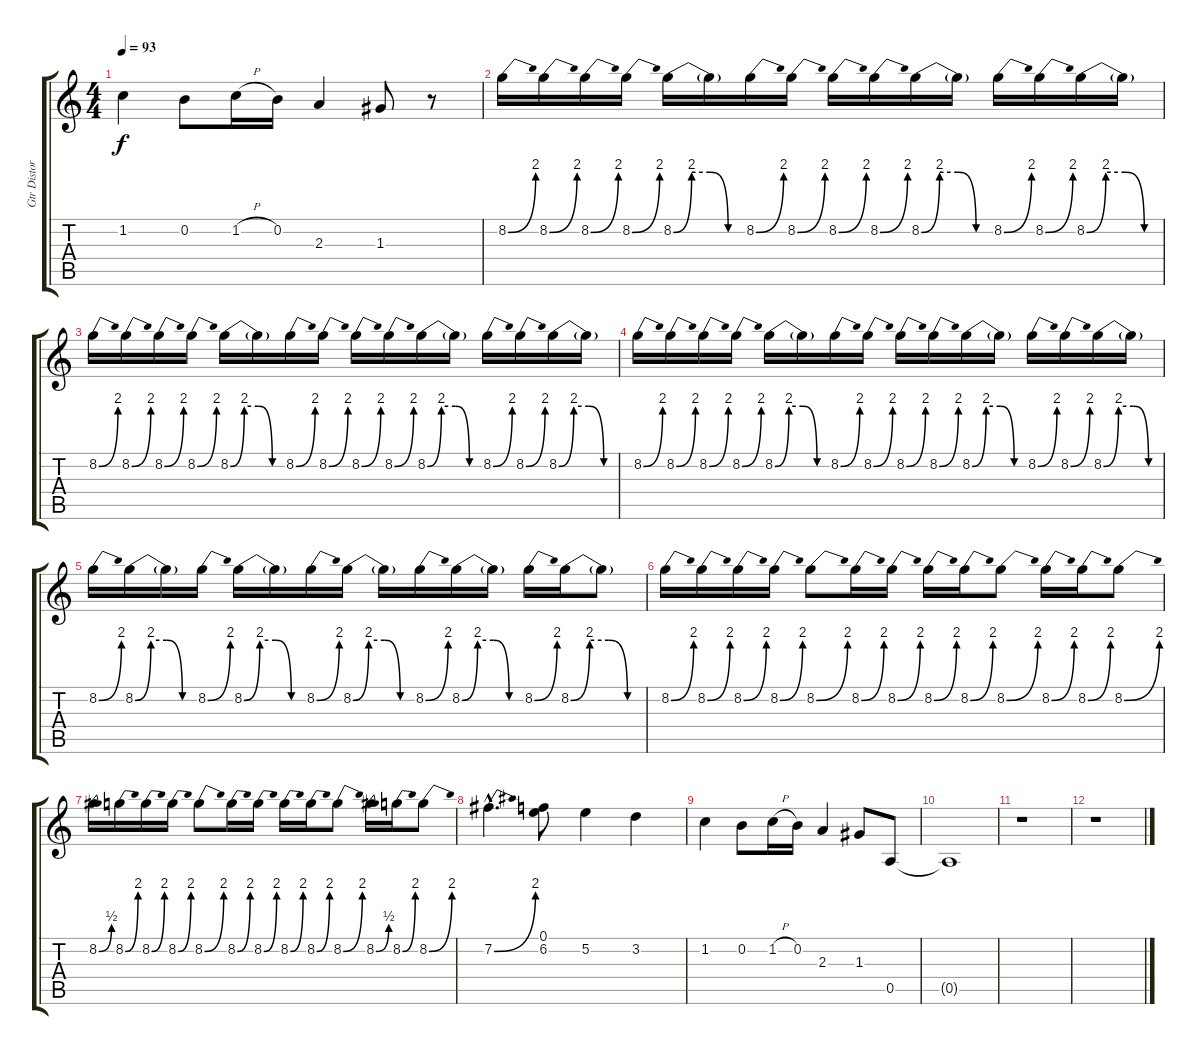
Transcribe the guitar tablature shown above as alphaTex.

\track ("Gtr Distortion" "Gtr Distor") {instrument distortionguitar}
\staff {score tabs}
\tuning (E4 B3 G3 D3 A2 E2) {hide}
\ts (4 4)
\tempo 93
\clef g2
\ks c
1.2.4{dy f} 0.2.8 1.2{h}.16 0.2.16 2.3.4 1.3.8 r.8 |
8.2{be (bend 0 0 60 8)}.16 8.2{be (bend 0 0 60 8)}.16 8.2{be (bend 0 0 60 8)}.16 8.2{be (bend 0 0 60 8)}.16 8.2{be (custom 0 0 15 8 30 8 45 0 60 0)}.16 8.2{t}.16 8.2{be (bend 0 0 60 8)}.16 8.2{be (bend 0 0 60 8)}.16 8.2{be (bend 0 0 60 8)}.16 8.2{be (bend 0 0 60 8)}.16 8.2{be (custom 0 0 15 8 30 8 45 0 60 0)}.16 8.2{t}.16 8.2{be (bend 0 0 60 8)}.16 8.2{be (bend 0 0 60 8)}.16 8.2{be (custom 0 0 15 8 30 8 45 0 60 0)}.16 8.2{t}.16 |
8.2{be (bend 0 0 60 8)}.16 8.2{be (bend 0 0 60 8)}.16 8.2{be (bend 0 0 60 8)}.16 8.2{be (bend 0 0 60 8)}.16 8.2{be (custom 0 0 15 8 30 8 45 0 60 0)}.16 8.2{t}.16 8.2{be (bend 0 0 60 8)}.16 8.2{be (bend 0 0 60 8)}.16 8.2{be (bend 0 0 60 8)}.16 8.2{be (bend 0 0 60 8)}.16 8.2{be (custom 0 0 15 8 30 8 45 0 60 0)}.16 8.2{t}.16 8.2{be (bend 0 0 60 8)}.16 8.2{be (bend 0 0 60 8)}.16 8.2{be (custom 0 0 15 8 30 8 45 0 60 0)}.16 8.2{t}.16 |
8.2{be (bend 0 0 60 8)}.16 8.2{be (bend 0 0 60 8)}.16 8.2{be (bend 0 0 60 8)}.16 8.2{be (bend 0 0 60 8)}.16 8.2{be (custom 0 0 15 8 30 8 45 0 60 0)}.16 8.2{t}.16 8.2{be (bend 0 0 60 8)}.16 8.2{be (bend 0 0 60 8)}.16 8.2{be (bend 0 0 60 8)}.16 8.2{be (bend 0 0 60 8)}.16 8.2{be (custom 0 0 15 8 30 8 45 0 60 0)}.16 8.2{t}.16 8.2{be (bend 0 0 60 8)}.16 8.2{be (bend 0 0 60 8)}.16 8.2{be (custom 0 0 15 8 30 8 45 0 60 0)}.16 8.2{t}.16 |
8.2{be (bend 0 0 60 8)}.16 8.2{be (custom 0 0 15 8 30 8 45 0 60 0)}.16 8.2{t}.16 8.2{be (bend 0 0 60 8)}.16 8.2{be (custom 0 0 15 8 30 8 45 0 60 0)}.16 8.2{t}.16 8.2{be (bend 0 0 60 8)}.16 8.2{be (custom 0 0 15 8 30 8 45 0 60 0)}.16 8.2{t}.16 8.2{be (bend 0 0 60 8)}.16 8.2{be (custom 0 0 15 8 30 8 45 0 60 0)}.16 8.2{t}.16 8.2{be (bend 0 0 60 8)}.16 8.2{be (custom 0 0 15 8 30 8 45 0 60 0)}.16 8.2{t}.8 |
8.2{be (bend 0 0 60 8)}.16 8.2{be (bend 0 0 60 8)}.16 8.2{be (bend 0 0 60 8)}.16 8.2{be (bend 0 0 60 8)}.16 8.2{be (bend 0 0 60 8)}.8 8.2{be (bend 0 0 60 8)}.16 8.2{be (bend 0 0 60 8)}.16 8.2{be (bend 0 0 60 8)}.16 8.2{be (bend 0 0 60 8)}.16 8.2{be (bend 0 0 60 8)}.8 8.2{be (bend 0 0 60 8)}.16 8.2{be (bend 0 0 60 8)}.16 8.2{be (bend 0 0 60 8)}.8 |
8.2{be (bend 0 0 60 2)}.16 8.2{be (bend 0 0 60 8)}.16 8.2{be (bend 0 0 60 8)}.16 8.2{be (bend 0 0 60 8)}.16 8.2{be (bend 0 0 60 8)}.8 8.2{be (bend 0 0 60 8)}.16 8.2{be (bend 0 0 60 8)}.16 8.2{be (bend 0 0 60 8)}.16 8.2{be (bend 0 0 60 8)}.16 8.2{be (bend 0 0 60 8)}.8 8.2{be (bend 0 0 60 2)}.16 8.2{be (bend 0 0 60 8)}.16 8.2{be (bend 0 0 60 8)}.8 |
7.2{be (bend 0 0 60 8) hac}.4{d} (0.1 6.2).8 5.2.4 3.2.4 |
1.2.4 0.2.8 1.2{h}.16 0.2.16 2.3.4 1.3.8 0.5.8 |
0.5{t}.1 |
r.1 |
r.1
